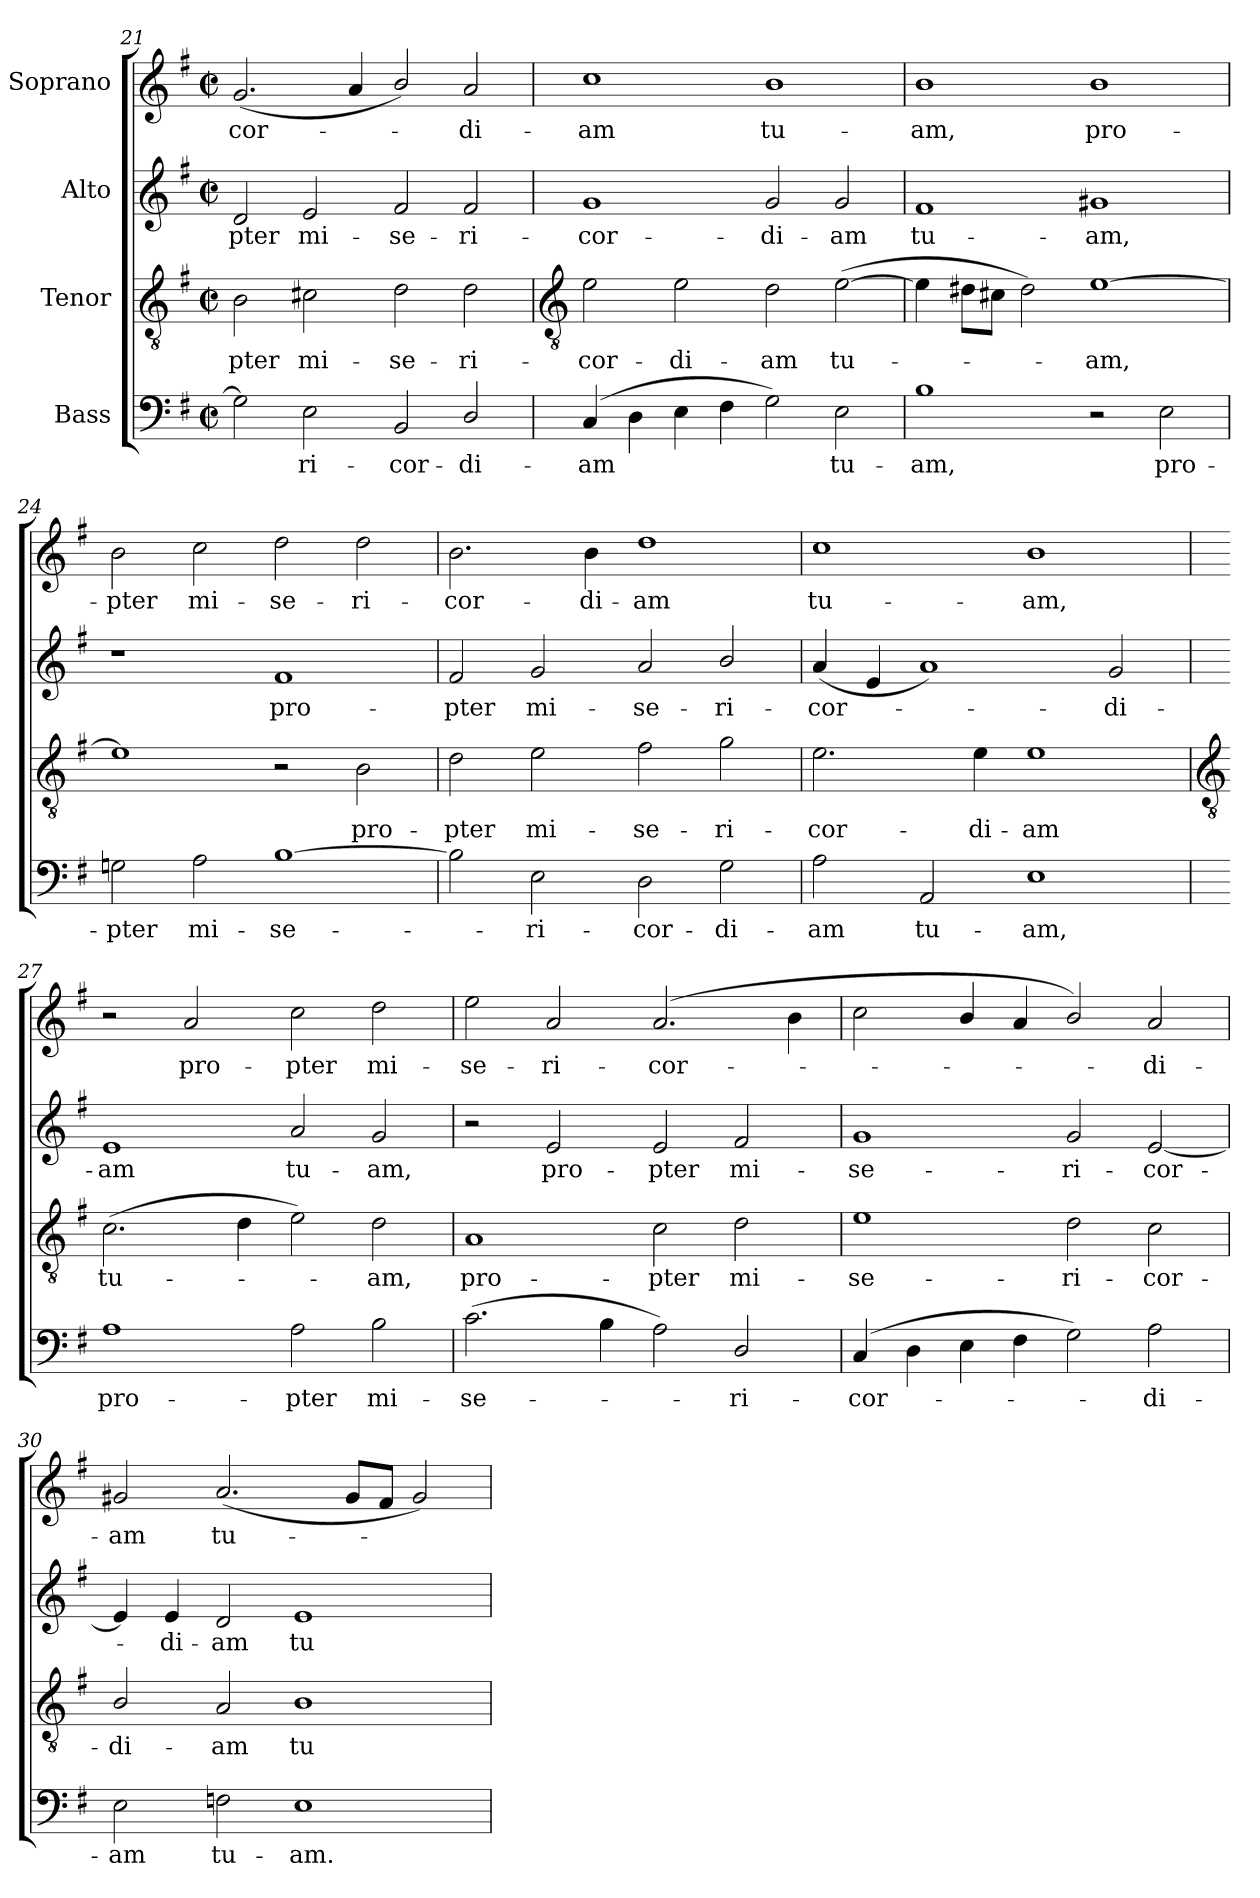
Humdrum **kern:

**kern	**text	**kern	**text	**kern	**text	**kern	**text
*part4	*part4	*part3	*part3	*part2	*part2	*part1	*part1
*staff4	*staff4	*staff3	*staff3	*staff2	*staff2	*staff1	*staff1
*I"Bass	*	*I"Tenor	*	*I"Alto	*	*I"Soprano	*
*clefF4	*	*clefGv2	*	*clefG2	*	*clefG2	*
*k[f#]	*	*k[f#]	*	*k[f#]	*	*k[f#]	*
*G:	*	*G:	*	*G:	*	*G:	*
*M4/2	*	*M4/2	*	*M4/2	*	*M4/2	*
*met(c|)	*	*met(c|)	*	*met(c|)	*	*met(c|)	*
=21	=21	=21	=21	=21	=21	=21	=21
!	!	!	!LO:LY:b	!	!LO:LY:b	!	!LO:LY:b
2G]	.	2B	-pter	2d	-pter	(<2.g	-cor-
!	!LO:LY:b	!	!LO:LY:b	!	!LO:LY:b	!	!
2E\	ri-	2c#X	mi-	2e	mi-	.	.
.	.	.	.	.	.	4a	.
!	!LO:LY:b	!	!LO:LY:b	!	!LO:LY:b	!	!
2BB	-cor-	2d	-se-	2f#	-se-	2b/)	.
!	!LO:LY:b	!	!LO:LY:b	!	!LO:LY:b	!	!LO:LY:b
2D/	-di-	2d	-ri-	2f#	-ri-	2a	di-
!!LO:LB:g=z
=22	=22	=22	=22	=22	=22	=22	=22
*	*	*clefGv2	*	*	*	*	*
!	!LO:LY:b	!	!LO:LY:b	!	!LO:LY:b	!	!LO:LY:b
(>4C	-am	2e	-cor-	1g	-cor-	1cc	-am
4D	.	.	.	.	.	.	.
!	!	!	!LO:LY:b	!	!	!	!
4E	.	2e	-di-	.	.	.	.
4F#	.	.	.	.	.	.	.
!	!	!	!LO:LY:b	!	!LO:LY:b	!	!LO:LY:b
2G)	.	2d	-am	2g	-di-	1b	tu-
!	!LO:LY:b	!	!LO:LY:b	!	!LO:LY:b	!	!
2E	tu-	(>[2e	tu-	2g	-am	.	.
=23	=23	=23	=23	=23	=23	=23	=23
!	!LO:LY:b	!	!	!	!LO:LY:b	!	!LO:LY:b
1B	-am,	4e]	.	1f#	tu-	1b	-am,
.	.	8d#XL	.	.	.	.	.
.	.	8c#XJ	.	.	.	.	.
.	.	2d#)	.	.	.	.	.
!	!	!	!LO:LY:b	!	!LO:LY:b	!	!LO:LY:b
2r	.	[1e	am,	1g#X	-am,	1b	pro-
!	!LO:LY:b	!	!	!	!	!	!
2E	pro-	.	.	.	.	.	.
=24	=24	=24	=24	=24	=24	=24	=24
!	!LO:LY:b	!	!	!	!	!	!LO:LY:b
2Gn	-pter	1e]	.	1r	.	2b	-pter
!	!LO:LY:b	!	!	!	!	!	!LO:LY:b
2A	mi-	.	.	.	.	2cc	mi-
!	!LO:LY:b	!	!	!	!LO:LY:b	!	!LO:LY:b
[1B	-se-	2r	.	1f#	pro-	2dd	-se-
!	!	!	!LO:LY:b	!	!	!	!LO:LY:b
.	.	2B	pro-	.	.	2dd	-ri-
=25	=25	=25	=25	=25	=25	=25	=25
!	!	!	!LO:LY:b	!	!LO:LY:b	!	!LO:LY:b
2B]	.	2d	-pter	2f#	-pter	2.b	-cor-
!	!LO:LY:b	!	!LO:LY:b	!	!LO:LY:b	!	!
2E	ri-	2e	mi-	2g	mi-	.	.
!	!	!	!	!	!	!	!LO:LY:b
.	.	.	.	.	.	4b	-di-
!	!LO:LY:b	!	!LO:LY:b	!	!LO:LY:b	!	!LO:LY:b
2D	-cor-	2f#	-se-	2a	-se-	1dd	-am
!	!LO:LY:b	!	!LO:LY:b	!	!LO:LY:b	!	!
2G	-di-	2g	-ri-	2b/	-ri-	.	.
=26	=26	=26	=26	=26	=26	=26	=26
!	!LO:LY:b	!	!LO:LY:b	!	!LO:LY:b	!	!LO:LY:b
2A	-am	2.e	-cor-	(<4a	-cor-	1cc	tu-
.	.	.	.	4e	.	.	.
!	!LO:LY:b	!	!	!	!	!	!
2AA	tu-	.	.	1a)	.	.	.
!	!	!	!LO:LY:b	!	!	!	!
.	.	4e	-di-	.	.	.	.
!	!LO:LY:b	!	!LO:LY:b	!	!	!	!LO:LY:b
1E	-am,	1e	-am	.	.	1b	-am,
!	!	!	!	!	!LO:LY:b	!	!
.	.	.	.	2g	di-	.	.
!!LO:LB:g=z
=27	=27	=27	=27	=27	=27	=27	=27
*	*	*clefGv2	*	*	*	*	*
!	!LO:LY:b	!	!LO:LY:b	!	!LO:LY:b	!	!
1A	pro-	(>2.c	tu-	1e	-am	2r	.
!	!	!	!	!	!	!	!LO:LY:b
.	.	.	.	.	.	2a	pro-
.	.	4d	.	.	.	.	.
!	!LO:LY:b	!	!	!	!LO:LY:b	!	!LO:LY:b
2A	-pter	2e)	.	2a	tu-	2cc	-pter
!	!LO:LY:b	!	!LO:LY:b	!	!LO:LY:b	!	!LO:LY:b
2B	mi-	2d	am,	2g	-am,	2dd	mi-
=28	=28	=28	=28	=28	=28	=28	=28
!	!LO:LY:b	!	!LO:LY:b	!	!	!	!LO:LY:b
(>2.c	-se-	1A	pro-	2r	.	2ee	-se-
!	!	!	!	!	!LO:LY:b	!	!LO:LY:b
.	.	.	.	2e	pro-	2a	-ri-
4B	.	.	.	.	.	.	.
!	!	!	!LO:LY:b	!	!LO:LY:b	!	!LO:LY:b
2A)	.	2c	-pter	2e	-pter	(<2.a	-cor-
!	!LO:LY:b	!	!LO:LY:b	!	!LO:LY:b	!	!
2D/	ri-	2d	mi-	2f#	mi-	.	.
.	.	.	.	.	.	4b	.
=29	=29	=29	=29	=29	=29	=29	=29
!	!LO:LY:b	!	!LO:LY:b	!	!LO:LY:b	!	!
(>4C	-cor-	1e	-se-	1g	-se-	2cc\	.
4D	.	.	.	.	.	.	.
4E	.	.	.	.	.	4b/	.
4F#	.	.	.	.	.	4a	.
!	!	!	!LO:LY:b	!	!LO:LY:b	!	!
2G)	.	2d	-ri-	2g	-ri-	2b/)	.
!	!LO:LY:b	!	!LO:LY:b	!	!LO:LY:b	!	!LO:LY:b
2A	di-	2c\	-cor-	[2e	-cor-	2a	di-
=30	=30	=30	=30	=30	=30	=30	=30
!	!LO:LY:b	!	!LO:LY:b	!	!	!	!LO:LY:b
2E	-am	2B/	-di-	4e]	.	2g#X	-am
!	!	!	!	!	!LO:LY:b	!	!
.	.	.	.	4e	di-	.	.
!	!LO:LY:b	!	!LO:LY:b	!	!LO:LY:b	!	!LO:LY:b
2Fn	tu-	2A	-am	2d	-am	(<2.a	tu-
!	!LO:LY:b	!	!LO:LY:b	!	!LO:LY:b	!	!
1E	-am.	1B	tu-	1e	tu-	.	.
.	.	.	.	.	.	8g#L	.
.	.	.	.	.	.	8f#J	.
.	.	.	.	.	.	2g#)	.
=	=	=	=	=	=	=	=
*-	*-	*-	*-	*-	*-	*-	*-
